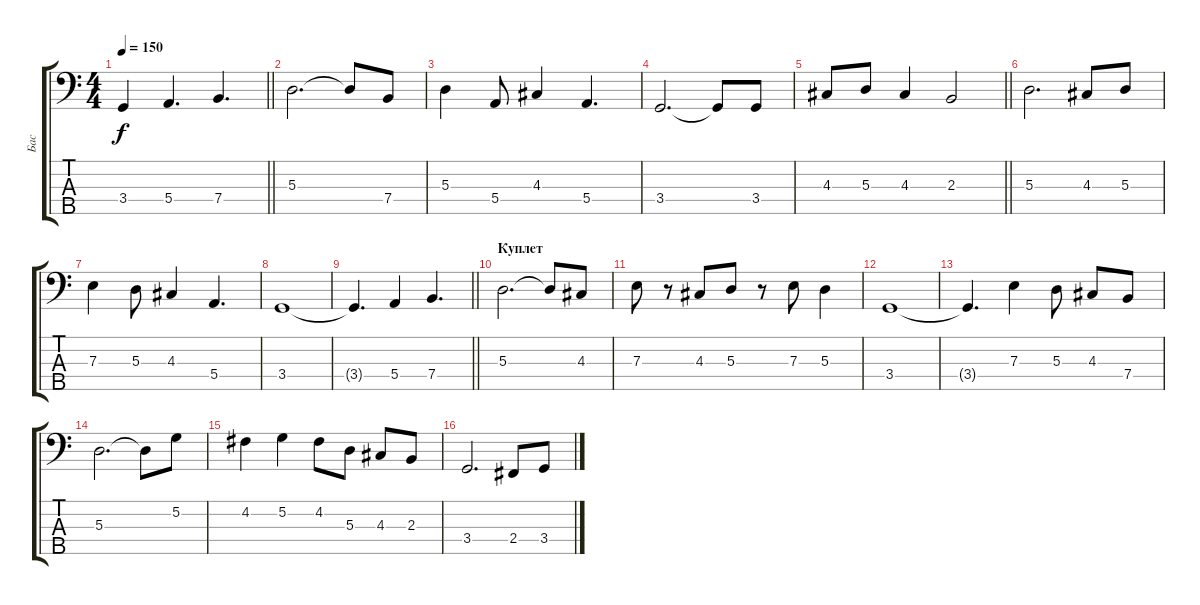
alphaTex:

\track ("Бас" "Бас") {instrument electricbassfinger}
\staff {score tabs}
\tuning (G2 D2 A1 E1 B0) {hide}
\ts (4 4)
\tempo 150
\clef f4
\barLineRight lightlight
\ks c
3.4{t}.4{dy f} 5.4.4{d} 7.4.4{d} |
\section ("" " ")
5.3.2{d} 5.3{t}.8 7.4.8 |
5.3.4 5.4.8 4.3.4 5.4.4{d} |
3.4.2{d} 3.4{t}.8 3.4.8 |
\barLineRight lightlight
4.3.8 5.3.8 4.3.4 2.3.2 |
5.3.2{d} 4.3.8 5.3.8 |
7.3.4 5.3.8 4.3.4 5.4.4{d} |
3.4.1 |
\barLineRight lightlight
3.4{t}.4{d} 5.4.4 7.4.4{d} |
\section ("" "Куплет")
5.3.2{d} 5.3{t}.8 4.3.8 |
7.3.8 r.8 4.3.8 5.3.8 r.8 7.3.8 5.3.4 |
3.4.1 |
3.4{t}.4{d} 7.3.4 5.3.8 4.3.8 7.4.8 |
5.3.2{d} 5.3{t}.8 5.2.8 |
4.2.4 5.2.4 4.2.8 5.3.8 4.3.8 2.3.8 |
3.4.2{d} 2.4.8 3.4.8
